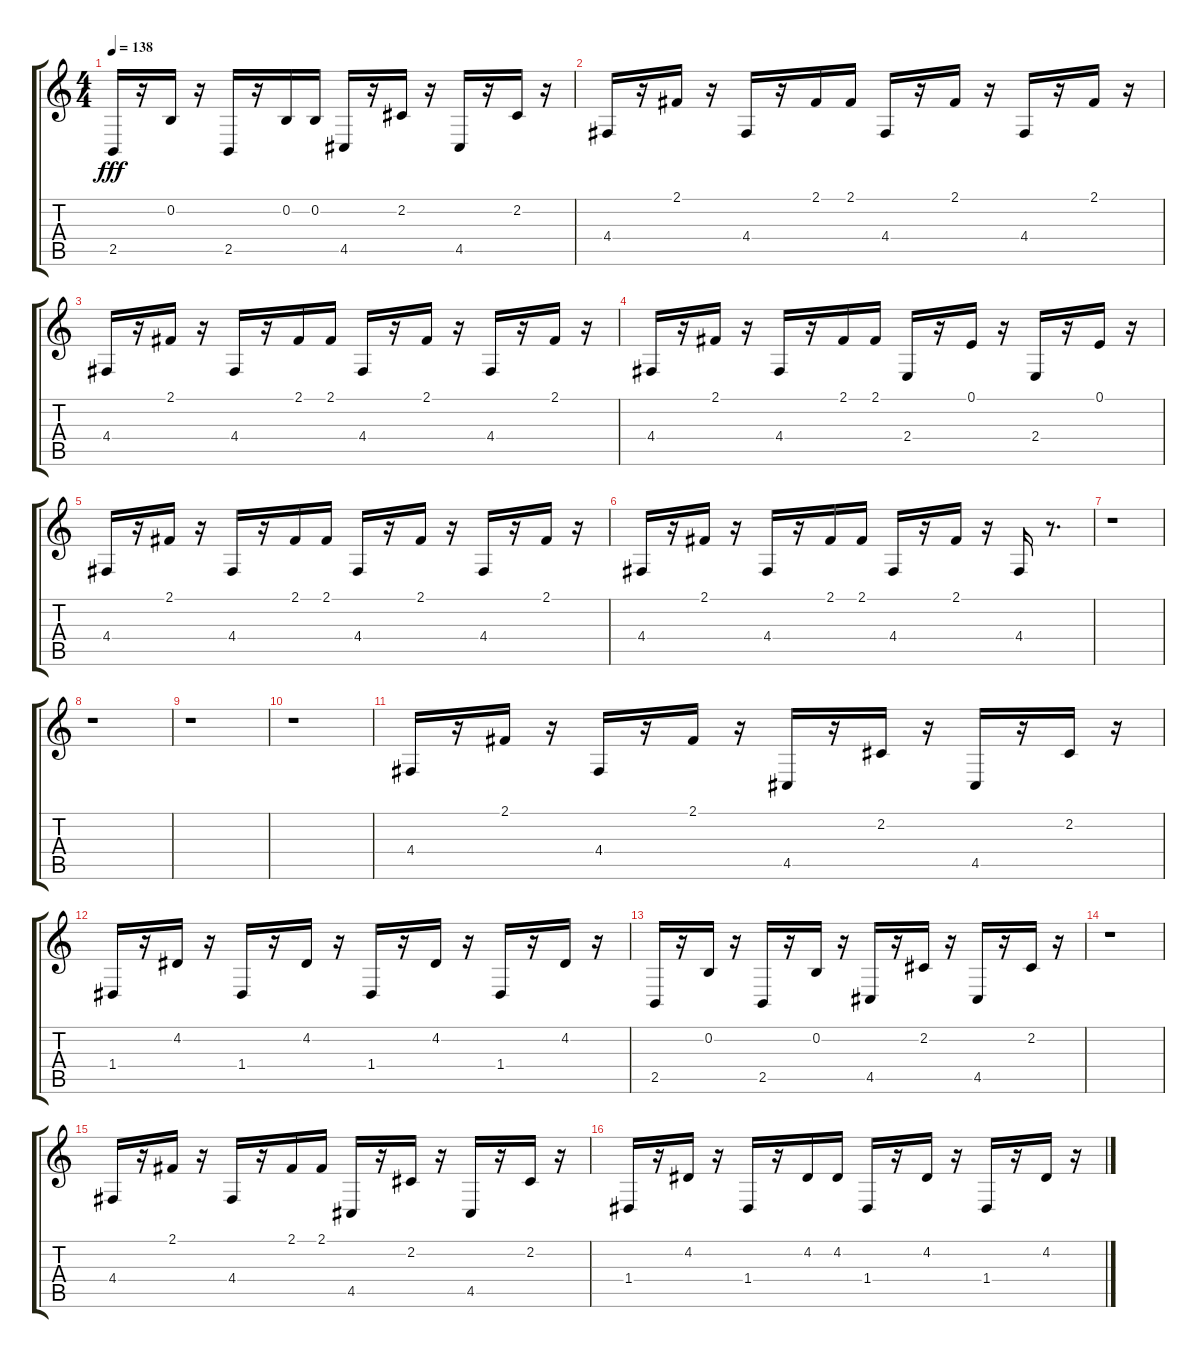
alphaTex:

\track "" {instrument synthbrass2}
\staff {score tabs}
\tuning (E4 B3 G3 D3 A2 E2) {hide}
\ts (4 4)
\tempo 138
\clef g2
\ks c
2.5.16{dy fff} r.16 0.2.16 r.16 2.5.16 r.16 0.2.16 0.2.16 4.5.16 r.16 2.2.16 r.16 4.5.16 r.16 2.2.16 r.16 |
4.4.16 r.16 2.1.16 r.16 4.4.16 r.16 2.1.16 2.1.16 4.4.16 r.16 2.1.16 r.16 4.4.16 r.16 2.1.16 r.16 |
4.4.16 r.16 2.1.16 r.16 4.4.16 r.16 2.1.16 2.1.16 4.4.16 r.16 2.1.16 r.16 4.4.16 r.16 2.1.16 r.16 |
4.4.16 r.16 2.1.16 r.16 4.4.16 r.16 2.1.16 2.1.16 2.4.16 r.16 0.1.16 r.16 2.4.16 r.16 0.1.16 r.16 |
4.4.16 r.16 2.1.16 r.16 4.4.16 r.16 2.1.16 2.1.16 4.4.16 r.16 2.1.16 r.16 4.4.16 r.16 2.1.16 r.16 |
4.4.16 r.16 2.1.16 r.16 4.4.16 r.16 2.1.16 2.1.16 4.4.16 r.16 2.1.16 r.16 4.4.16 r.8{d} |
r.1 |
r.1 |
r.1 |
r.1 |
4.4.16 r.16 2.1.16 r.16 4.4.16 r.16 2.1.16 r.16 4.5.16 r.16 2.2.16 r.16 4.5.16 r.16 2.2.16 r.16 |
1.4.16 r.16 4.2.16 r.16 1.4.16 r.16 4.2.16 r.16 1.4.16 r.16 4.2.16 r.16 1.4.16 r.16 4.2.16 r.16 |
2.5.16 r.16 0.2.16 r.16 2.5.16 r.16 0.2.16 r.16 4.5.16 r.16 2.2.16 r.16 4.5.16 r.16 2.2.16 r.16 |
r.1 |
4.4.16 r.16 2.1.16 r.16 4.4.16 r.16 2.1.16 2.1.16 4.5.16 r.16 2.2.16 r.16 4.5.16 r.16 2.2.16 r.16 |
1.4.16 r.16 4.2.16 r.16 1.4.16 r.16 4.2.16 4.2.16 1.4.16 r.16 4.2.16 r.16 1.4.16 r.16 4.2.16 r.16
